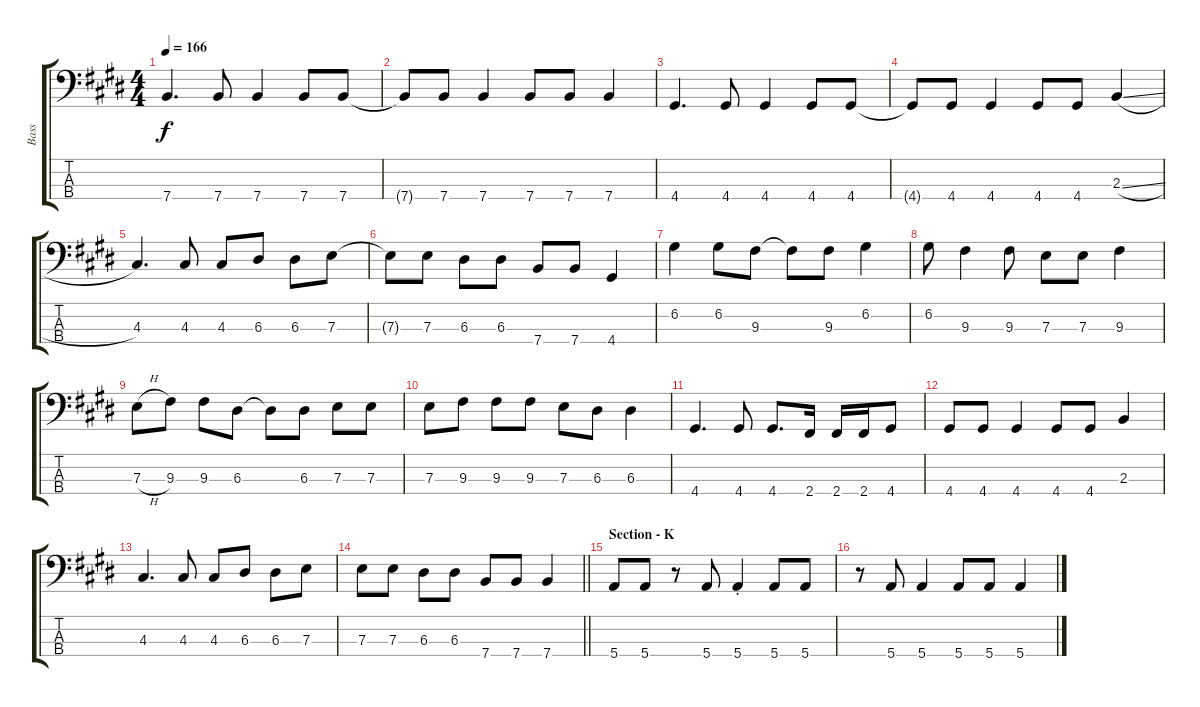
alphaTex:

\track ("Bass" "Bass") {instrument electricbassfinger}
\staff {score tabs}
\tuning (G2 D2 A1 E1) {hide}
\ts (4 4)
\tempo 166
\clef f4
\ks e
7.4.4{d dy f} 7.4.8 7.4.4 7.4.8 7.4.8 |
7.4{t}.8 7.4.8 7.4.4 7.4.8 7.4.8 7.4.4 |
4.4.4{d} 4.4.8 4.4.4 4.4.8 4.4.8 |
4.4{t}.8 4.4.8 4.4.4 4.4.8 4.4.8 2.3{sl}.4 |
4.3.4{d} 4.3.8 4.3.8 6.3.8 6.3.8 7.3.8 |
7.3{t}.8 7.3.8 6.3.8 6.3.8 7.4.8 7.4.8 4.4.4 |
6.2.4 6.2.8 9.3.8 9.3{t}.8 9.3.8 6.2.4 |
6.2.8 9.3.4 9.3.8 7.3.8 7.3.8 9.3.4 |
7.3{h}.8 9.3.8 9.3.8 6.3.8 6.3{t}.8 6.3.8 7.3.8 7.3.8 |
7.3.8 9.3.8 9.3.8 9.3.8 7.3.8 6.3.8 6.3.4 |
4.4.4{d} 4.4.8 4.4.8{d} 2.4.16 2.4.16 2.4.16 4.4.8 |
4.4.8 4.4.8 4.4.4 4.4.8 4.4.8 2.3.4 |
4.3.4{d} 4.3.8 4.3.8 6.3.8 6.3.8 7.3.8 |
\barLineRight lightlight
7.3.8 7.3.8 6.3.8 6.3.8 7.4.8 7.4.8 7.4.4 |
\section ("" "Section - K")
5.4.8 5.4.8 r.8 5.4.8 5.4{st}.4 5.4.8 5.4.8 |
r.8 5.4.8 5.4.4 5.4.8 5.4.8 5.4.4
